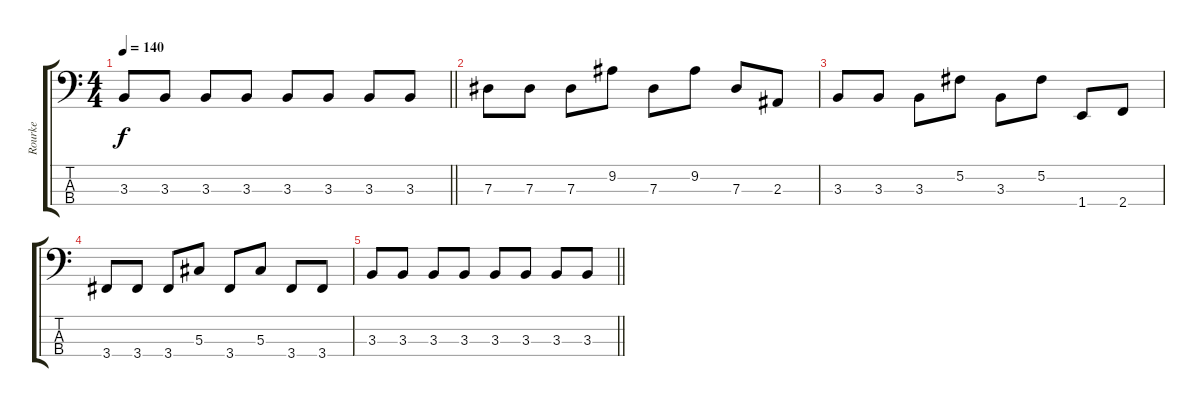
\track ("Rourke" "Rourke") {instrument electricbassfinger}
\staff {score tabs}
\tuning (Gb2 Db2 Ab1 Eb1) {hide}
\ts (4 4)
\tempo 140
\clef f4
\barLineRight lightlight
\ks c
3.3.8{dy f} 3.3.8 3.3.8 3.3.8 3.3.8 3.3.8 3.3.8 3.3.8 |
7.3.8 7.3.8 7.3.8 9.2.8 7.3.8 9.2.8 7.3.8 2.3.8 |
3.3.8 3.3.8 3.3.8 5.2.8 3.3.8 5.2.8 1.4.8 2.4.8 |
3.4.8 3.4.8 3.4.8 5.3.8 3.4.8 5.3.8 3.4.8 3.4.8 |
\barLineRight lightlight
3.3.8 3.3.8 3.3.8 3.3.8 3.3.8 3.3.8 3.3.8 3.3.8
